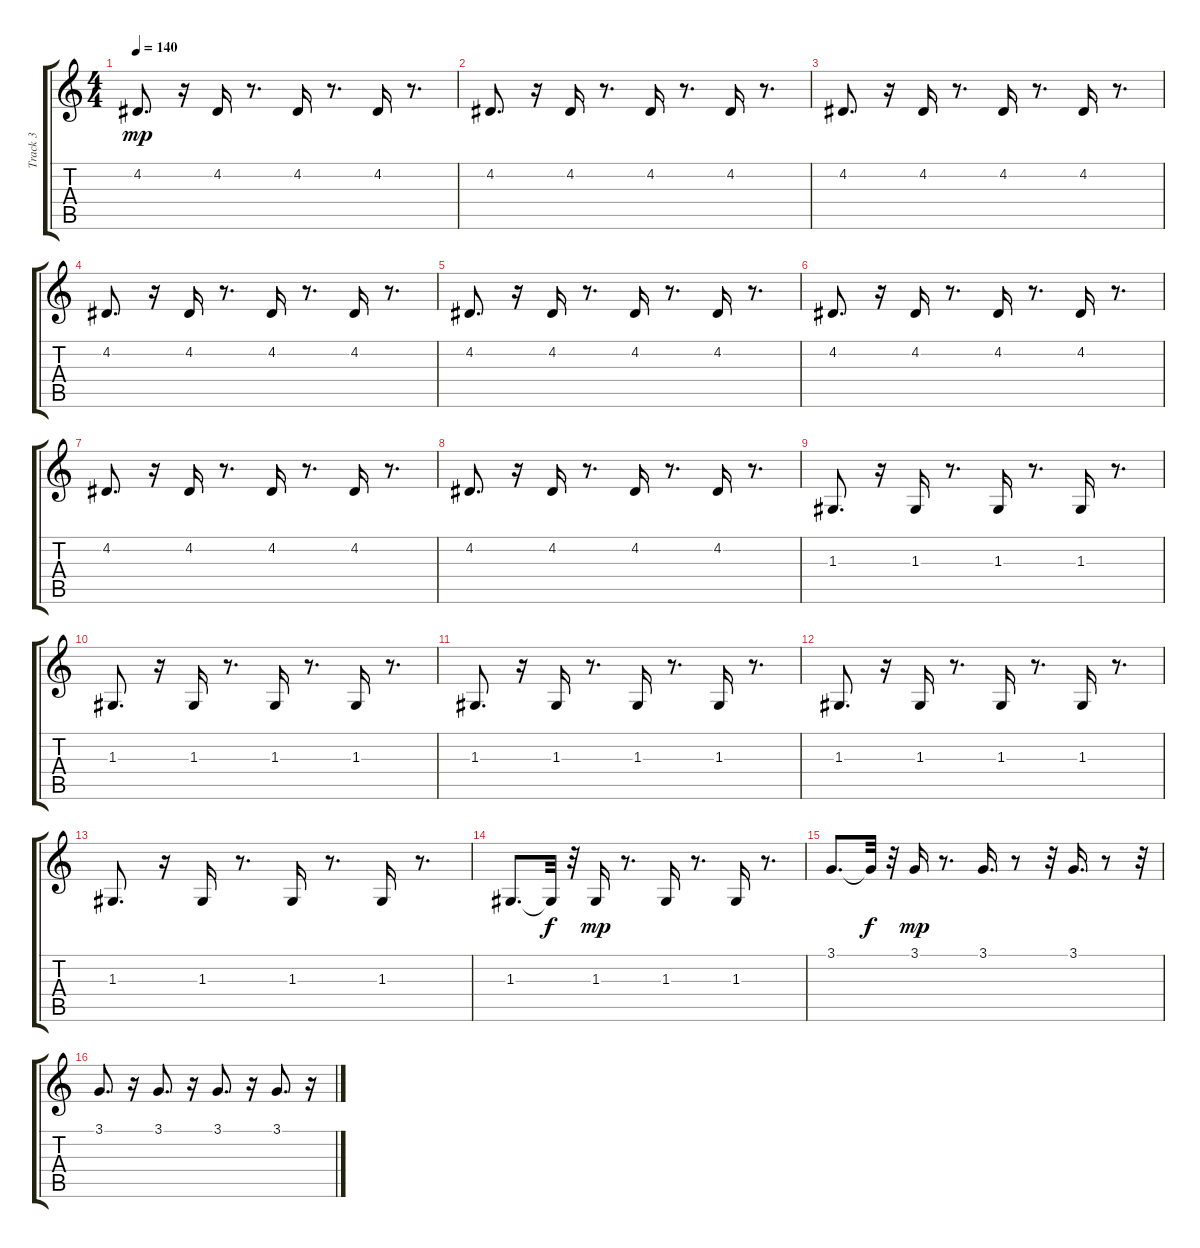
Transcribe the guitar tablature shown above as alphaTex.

\track ("Track 3" "Track 3") {instrument violin}
\staff {score tabs}
\tuning (E4 B3 G3 D3 A2 E2) {hide}
\ts (4 4)
\tempo 140
\clef g2
\ks c
4.2.8{d dy mp} r.16 4.2.16 r.8{d} 4.2.16 r.8{d} 4.2.16 r.8{d} |
4.2.8{d} r.16 4.2.16 r.8{d} 4.2.16 r.8{d} 4.2.16 r.8{d} |
4.2.8{d} r.16 4.2.16 r.8{d} 4.2.16 r.8{d} 4.2.16 r.8{d} |
4.2.8{d} r.16 4.2.16 r.8{d} 4.2.16 r.8{d} 4.2.16 r.8{d} |
4.2.8{d} r.16 4.2.16 r.8{d} 4.2.16 r.8{d} 4.2.16 r.8{d} |
4.2.8{d} r.16 4.2.16 r.8{d} 4.2.16 r.8{d} 4.2.16 r.8{d} |
4.2.8{d} r.16 4.2.16 r.8{d} 4.2.16 r.8{d} 4.2.16 r.8{d} |
4.2.8{d} r.16 4.2.16 r.8{d} 4.2.16 r.8{d} 4.2.16 r.8{d} |
1.3.8{d} r.16 1.3.16 r.8{d} 1.3.16 r.8{d} 1.3.16 r.8{d} |
1.3.8{d} r.16 1.3.16 r.8{d} 1.3.16 r.8{d} 1.3.16 r.8{d} |
1.3.8{d} r.16 1.3.16 r.8{d} 1.3.16 r.8{d} 1.3.16 r.8{d} |
1.3.8{d} r.16 1.3.16 r.8{d} 1.3.16 r.8{d} 1.3.16 r.8{d} |
1.3.8{d} r.16 1.3.16 r.8{d} 1.3.16 r.8{d} 1.3.16 r.8{d} |
1.3.8{d} 1.3{t}.32{dy f} r.32 1.3.16{dy mp} r.8{d} 1.3.16 r.8{d} 1.3.16 r.8{d} |
3.1.8{d} 3.1{t}.32{dy f} r.32 3.1.16{dy mp} r.8{d} 3.1.16{d} r.8 r.32 3.1.16{d} r.8 r.32 |
3.1.8{d} r.16 3.1.8{d} r.16 3.1.8{d} r.16 3.1.8{d} r.16
